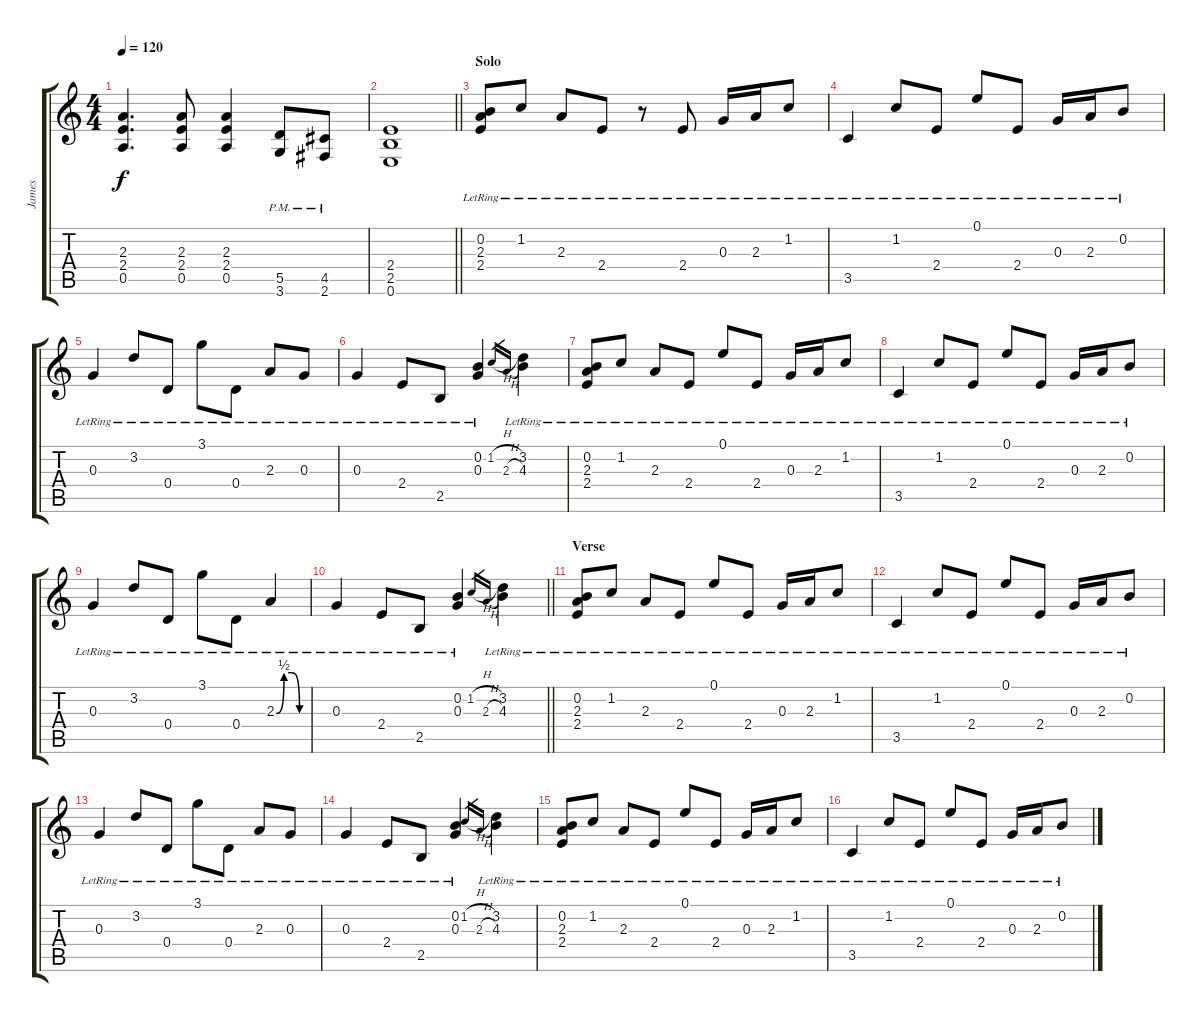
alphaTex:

\track ("James" "James") {instrument distortionguitar}
\staff {score tabs}
\tuning (E4 B3 G3 D3 A2 E2) {hide}
\ts (4 4)
\tempo 120
\clef g2
\ks c
(2.3 2.4 0.5).4{d dy f} (2.3 2.4 0.5).8 (2.3 2.4 0.5).4 (5.5{pm} 3.6{pm}).8 (4.5{pm} 2.6{pm}).8 |
\barLineRight lightlight
(2.4 2.5 0.6).1 |
\section ("" "Solo")
(0.2{lr} 2.3{lr} 2.4{lr}).8{instrument electricguitarclean} 1.2{lr}.8 2.3{lr}.8 2.4{lr}.8 r.8 2.4{lr}.8 0.3{lr}.16 2.3{lr}.16 1.2{lr}.8 |
3.5{lr}.4 1.2{lr}.8 2.4{lr}.8 0.1{lr}.8 2.4{lr}.8 0.3{lr}.16 2.3{lr}.16 0.2{lr}.8 |
0.3{lr}.4 3.2{lr}.8 0.4{lr}.8 3.1{lr}.8 0.4{lr}.8 2.3{lr}.8 0.3{lr}.8 |
0.3{lr}.4 2.4{lr}.8 2.5{lr}.8 (0.2{lr} 0.3{lr}).4 1.2{h}.16{gr} 2.3{h}.16{gr} (3.2{lr} 4.3{lr}).4 |
(0.2{lr} 2.3{lr} 2.4{lr}).8 1.2{lr}.8 2.3{lr}.8 2.4{lr}.8 0.1{lr}.8 2.4{lr}.8 0.3{lr}.16 2.3{lr}.16 1.2{lr}.8 |
3.5{lr}.4 1.2{lr}.8 2.4{lr}.8 0.1{lr}.8 2.4{lr}.8 0.3{lr}.16 2.3{lr}.16 0.2{lr}.8 |
0.3{lr}.4 3.2{lr}.8 0.4{lr}.8 3.1{lr}.8 0.4{lr}.8 2.3{be (custom 0 0 15 2 30 2 45 0 60 0) lr}.4 |
\barLineRight lightlight
0.3{lr}.4 2.4{lr}.8 2.5{lr}.8 (0.2{lr} 0.3{lr}).4 1.2{h}.16{gr} 2.3{h}.16{gr} (3.2{lr} 4.3{lr}).4 |
\section ("" "Verse")
(0.2{lr} 2.3{lr} 2.4{lr}).8 1.2{lr}.8 2.3{lr}.8 2.4{lr}.8 0.1{lr}.8 2.4{lr}.8 0.3{lr}.16 2.3{lr}.16 1.2{lr}.8 |
3.5{lr}.4 1.2{lr}.8 2.4{lr}.8 0.1{lr}.8 2.4{lr}.8 0.3{lr}.16 2.3{lr}.16 0.2{lr}.8 |
0.3{lr}.4 3.2{lr}.8 0.4{lr}.8 3.1{lr}.8 0.4{lr}.8 2.3{lr}.8 0.3{lr}.8 |
0.3{lr}.4 2.4{lr}.8 2.5{lr}.8 (0.2{lr} 0.3{lr}).4 1.2{h}.16{gr} 2.3{h}.16{gr} (3.2{lr} 4.3{lr}).4 |
(0.2{lr} 2.3{lr} 2.4{lr}).8 1.2{lr}.8 2.3{lr}.8 2.4{lr}.8 0.1{lr}.8 2.4{lr}.8 0.3{lr}.16 2.3{lr}.16 1.2{lr}.8 |
3.5{lr}.4 1.2{lr}.8 2.4{lr}.8 0.1{lr}.8 2.4{lr}.8 0.3{lr}.16 2.3{lr}.16 0.2{lr}.8
